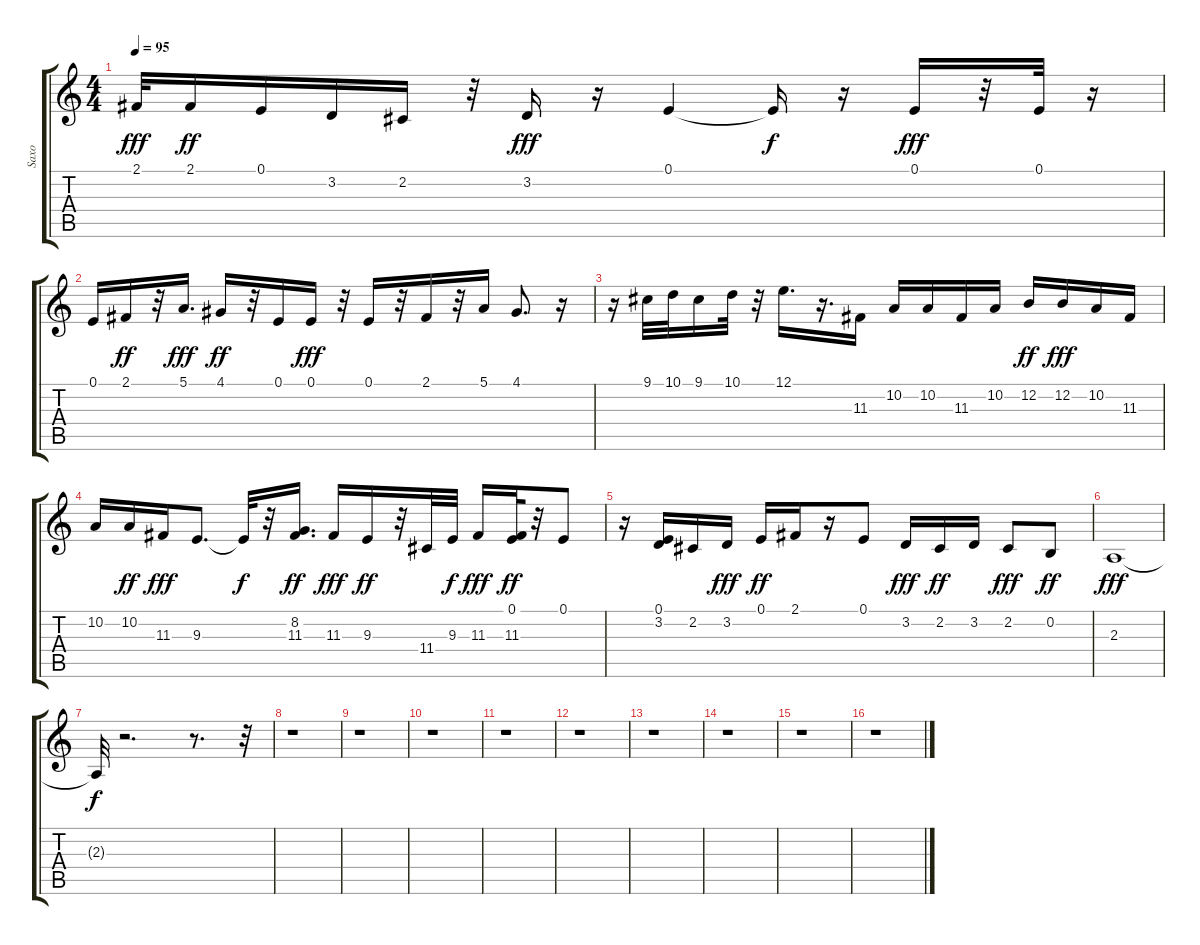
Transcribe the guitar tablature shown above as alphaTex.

\track ("Saxo" "Saxo") {instrument tenorsax}
\staff {score tabs}
\tuning (E4 B3 G3 D3 A2 E2) {hide}
\ts (4 4)
\tempo 95
\clef g2
\ks c
2.1.32{dy fff} 2.1.16{dy ff} 0.1.16 3.2.16 2.2.16 r.32 3.2.16{dy fff} r.16 0.1.4 0.1{t}.16{dy f} r.16 0.1.16{dy fff} r.32 0.1.32 r.16 |
0.1.16 2.1.16{dy ff} r.32 5.1.16{d dy fff} 4.1.16{dy ff} r.32 0.1.16 0.1.16{dy fff} r.32 0.1.16 r.32 2.1.16 r.32 5.1.16 4.1.8{d} r.16 |
r.16 9.1.32 10.1.32 9.1.16 10.1.32 r.32 12.1.16{d} r.16{d} 11.3.16 10.2.16 10.2.16 11.3.16 10.2.16 12.2.16{dy ff} 12.2.16{dy fff} 10.2.16 11.3.16 |
10.2.16 10.2.16{dy ff} 11.3.16{dy fff} 9.3.8{d} 9.3{t}.32{dy f} r.32 (8.2 11.3).16{d dy ff} 11.3.16{dy fff} 9.3.16{dy ff} r.32 11.4.32 9.3.32{dy f} 11.3.16{dy fff} (0.1 11.3).32{dy ff} r.32 0.1.8 |
r.16 (0.1 3.2).16 2.2.16 3.2.16{dy fff} 0.1.16{dy ff} 2.1.16 r.16 0.1.8 3.2.16{dy fff} 2.2.16{dy ff} 3.2.16 2.2.8{dy fff} 0.2.8{dy ff} |
2.3.1{dy fff} |
2.3{t}.32{dy f} r.2{d} r.8{d} r.32 |
r.1 |
r.1 |
r.1 |
r.1 |
r.1 |
r.1 |
r.1 |
r.1 |
r.1
